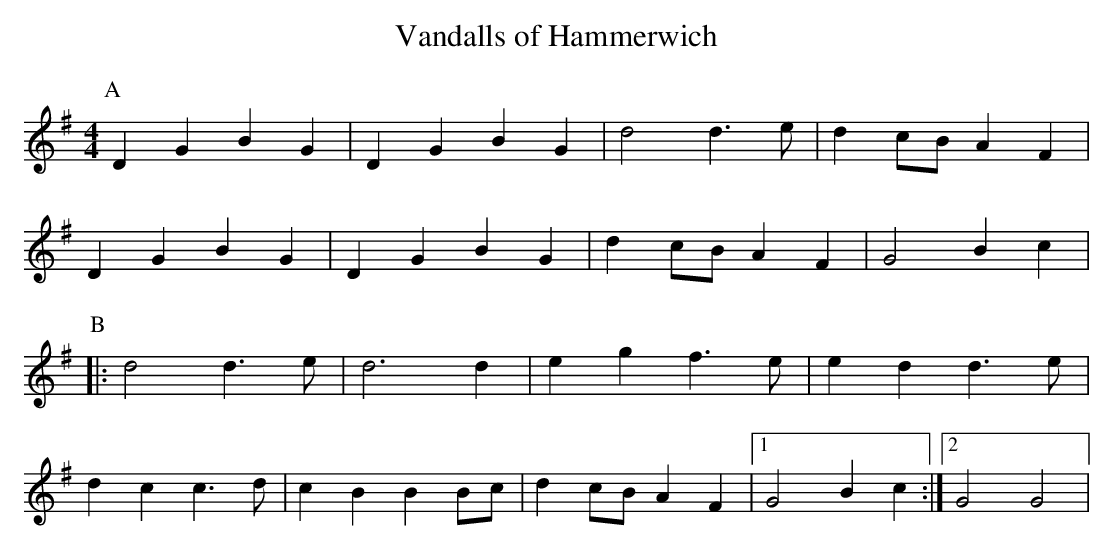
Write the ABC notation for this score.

X:1
T: Vandalls of Hammerwich
M:4/4
L: 1/4
K:G
P:A
  D G B G | D G B G | d2 d3/2 e/2 | d c/2B/2 A F |
  D G B G | D G B G | d c/2B/2 A F | G2 B c |
P:B
  |: d2 d3/2 e/2 | d3 d | e g f3/2 e/2 | e d d3/2 e/2 |
  d c c3/2 d/2 | c B B B/2c/2 | d c/2B/2 A F |1 G2 B c :|2 G2 G2 |
